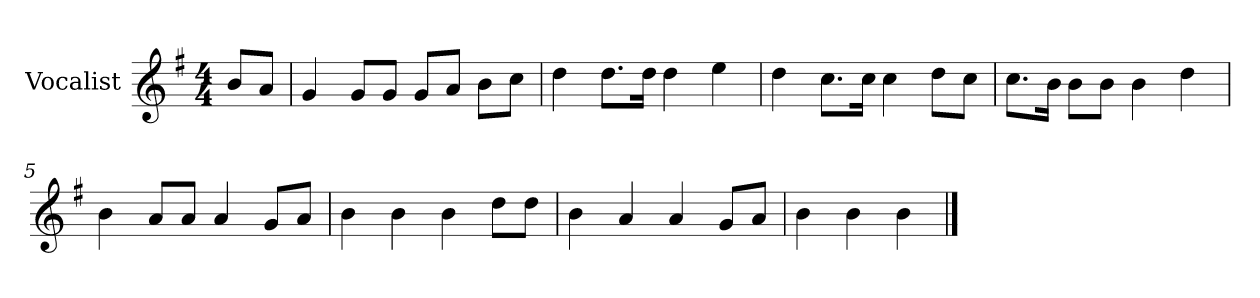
**kern
*part1
*staff1
*I"Vocalist
*k[f#]
*G:
*M4/4
=
8bL
8aJ
=1
4g
8gL
8gJ
8gL
8aJ
8bL
8ccJ
=2
4dd
8.ddL
16ddJk
4dd
4ee
=3
4dd
8.ccL
16ccJk
4cc
8ddL
8ccJ
=4
8.ccL
16bJk
8bL
8bJ
4b
4dd
=5
4b
8aL
8aJ
4a
8gL
8aJ
=6
4b
4b
4b
8ddL
8ddJ
=7
4b
4a
4a
8gL
8aJ
=8
4b
4b
4b
==
*-
